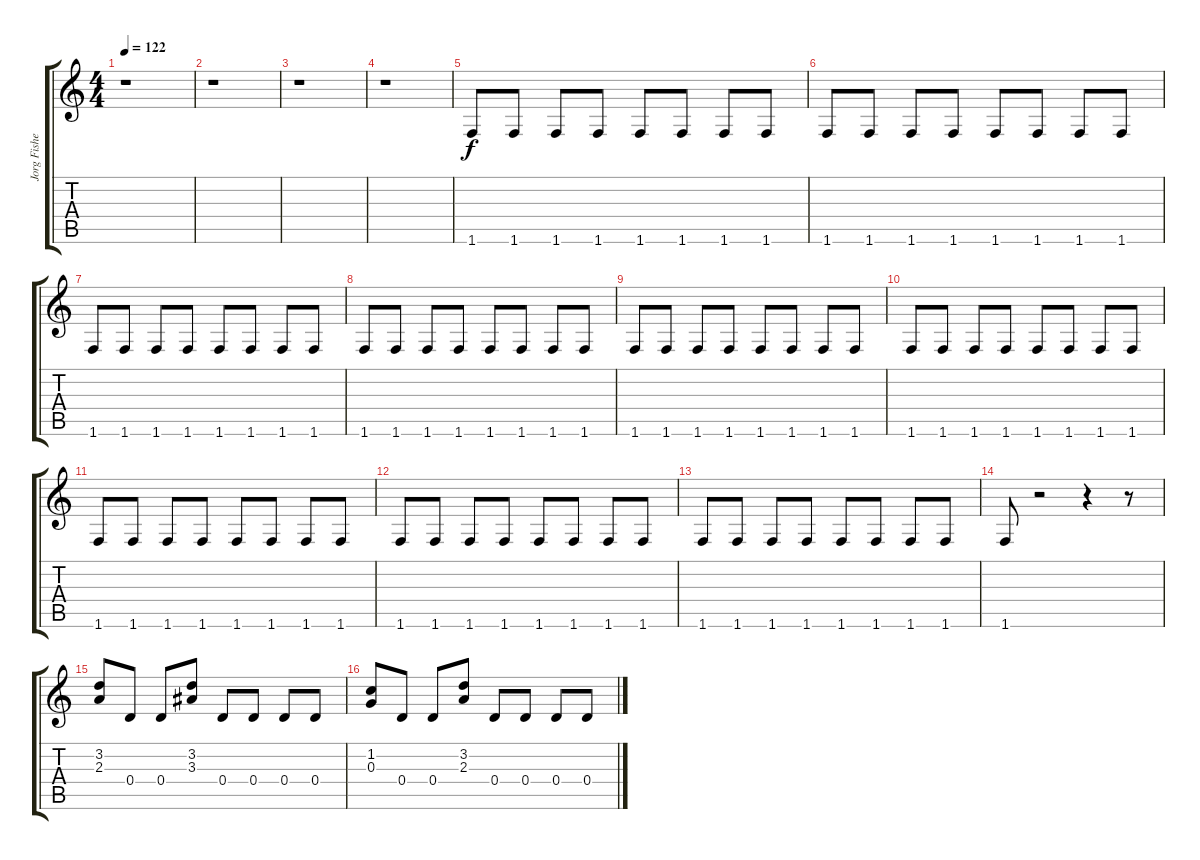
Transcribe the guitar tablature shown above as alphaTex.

\track ("Jorg Fisher" "Jorg Fishe") {instrument distortionguitar}
\staff {score tabs}
\tuning (E4 B3 G3 D3 A2 E2) {hide}
\ts (4 4)
\tempo 122
\clef g2
\ks c
r.1{dy f instrument distortionguitar} |
r.1 |
r.1 |
r.1 |
1.6.8 1.6.8 1.6.8 1.6.8 1.6.8 1.6.8 1.6.8 1.6.8 |
1.6.8 1.6.8 1.6.8 1.6.8 1.6.8 1.6.8 1.6.8 1.6.8 |
1.6.8 1.6.8 1.6.8 1.6.8 1.6.8 1.6.8 1.6.8 1.6.8 |
1.6.8 1.6.8 1.6.8 1.6.8 1.6.8 1.6.8 1.6.8 1.6.8 |
1.6.8 1.6.8 1.6.8 1.6.8 1.6.8 1.6.8 1.6.8 1.6.8 |
1.6.8 1.6.8 1.6.8 1.6.8 1.6.8 1.6.8 1.6.8 1.6.8 |
1.6.8 1.6.8 1.6.8 1.6.8 1.6.8 1.6.8 1.6.8 1.6.8 |
1.6.8 1.6.8 1.6.8 1.6.8 1.6.8 1.6.8 1.6.8 1.6.8 |
1.6.8 1.6.8 1.6.8 1.6.8 1.6.8 1.6.8 1.6.8 1.6.8 |
1.6.8 r.2 r.4 r.8 |
(3.2 2.3).8 0.4.8 0.4.8 (3.2 3.3).8 0.4.8 0.4.8 0.4.8 0.4.8 |
(1.2 0.3).8 0.4.8 0.4.8 (3.2 2.3).8 0.4.8 0.4.8 0.4.8 0.4.8
